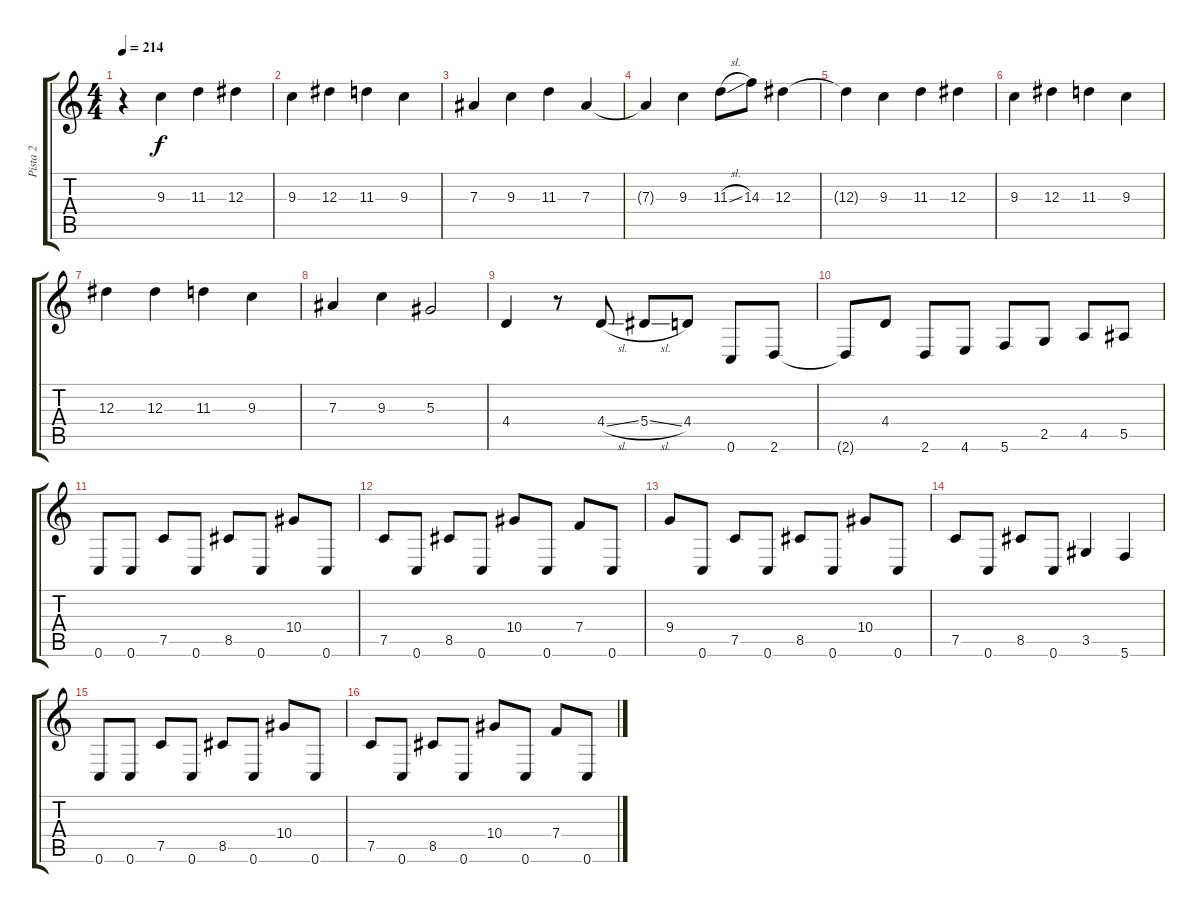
\track ("Pista 2" "Pista 2") {instrument distortionguitar}
\staff {score tabs}
\tuning (C4 G3 Eb3 Bb2 F2 C2) {hide}
\ts (4 4)
\tempo 214
\clef g2
\ks c
r.4{dy f} 9.3.4 11.3.4 12.3.4 |
9.3.4 12.3.4 11.3.4 9.3.4 |
7.3.4 9.3.4 11.3.4 7.3.4 |
7.3{t}.4 9.3.4 11.3{sl}.8 14.3.8 12.3.4 |
12.3{t}.4 9.3.4 11.3.4 12.3.4 |
9.3.4 12.3.4 11.3.4 9.3.4 |
12.3.4 12.3.4 11.3.4 9.3.4 |
7.3.4 9.3.4 5.3.2 |
4.4.4 r.8 4.4{sl}.8 5.4{sl}.8 4.4.8 0.6.8 2.6.8 |
2.6{t}.8 4.4.8 2.6.8 4.6.8 5.6.8 2.5.8 4.5.8 5.5.8 |
0.6.8 0.6.8 7.5.8 0.6.8 8.5.8 0.6.8 10.4.8 0.6.8 |
7.5.8 0.6.8 8.5.8 0.6.8 10.4.8 0.6.8 7.4.8 0.6.8 |
9.4.8 0.6.8 7.5.8 0.6.8 8.5.8 0.6.8 10.4.8 0.6.8 |
7.5.8 0.6.8 8.5.8 0.6.8 3.5.4 5.6.4 |
0.6.8 0.6.8 7.5.8 0.6.8 8.5.8 0.6.8 10.4.8 0.6.8 |
7.5.8 0.6.8 8.5.8 0.6.8 10.4.8 0.6.8 7.4.8 0.6.8
